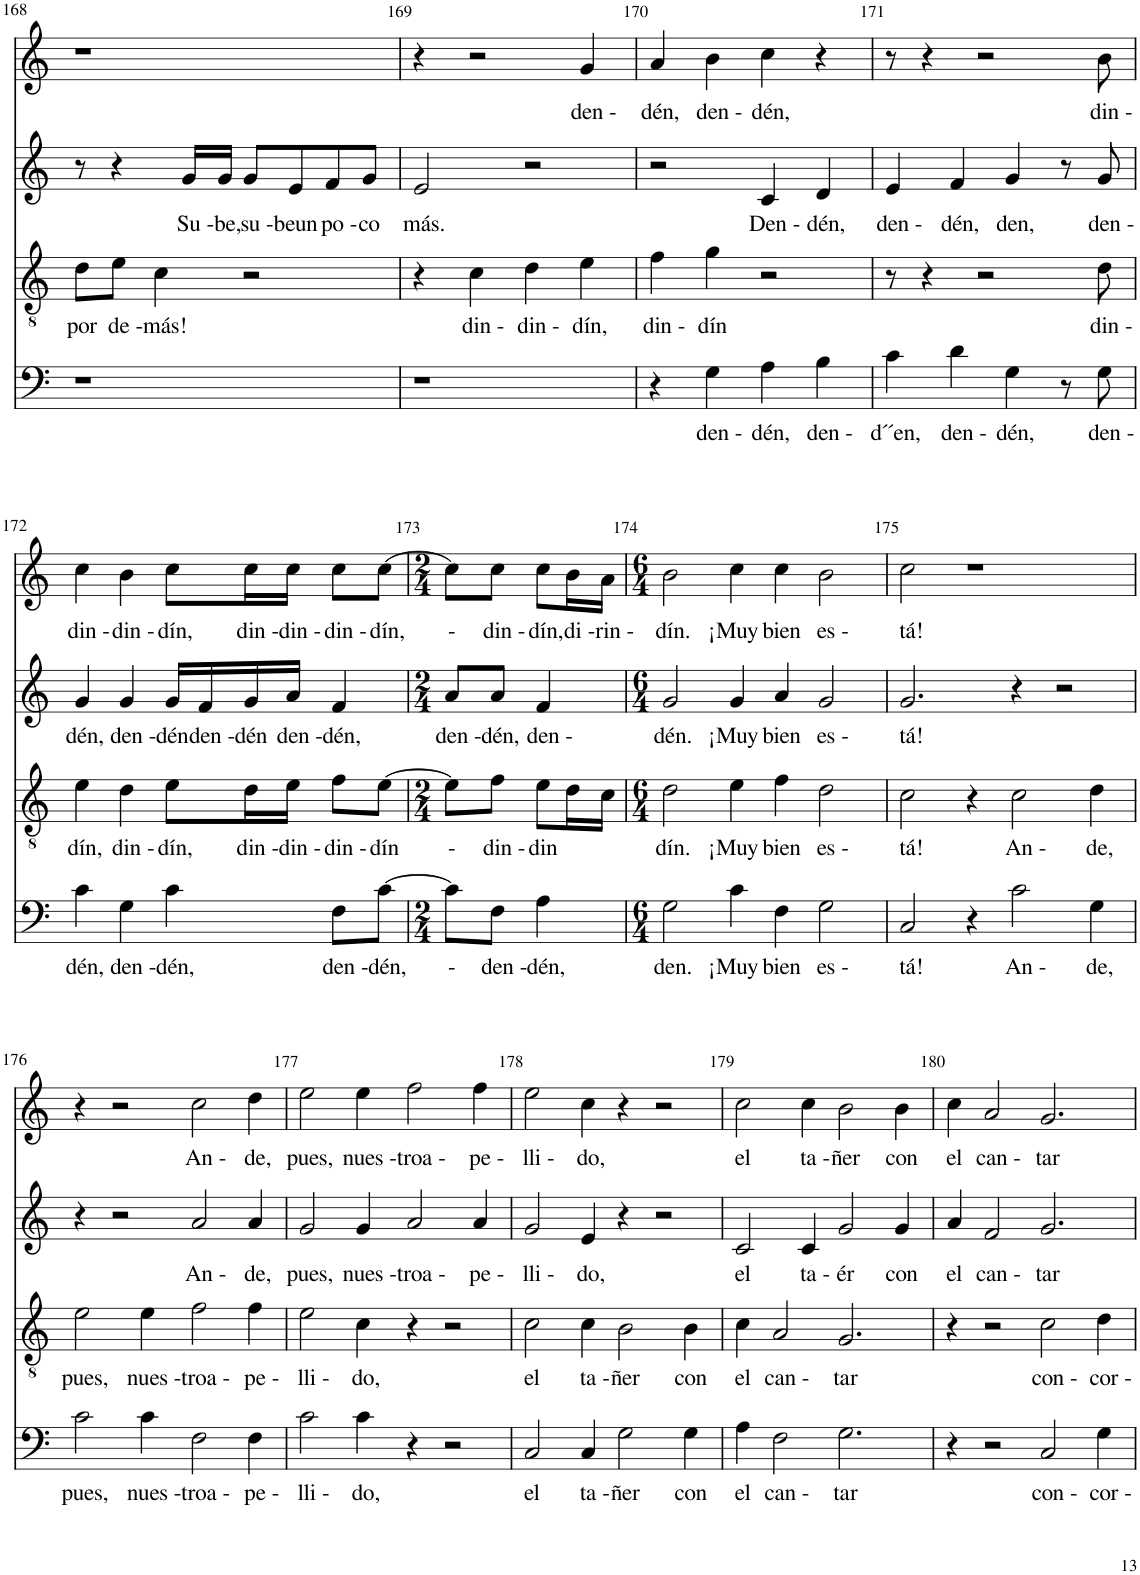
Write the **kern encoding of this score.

**kern	**text	**kern	**text	**kern	**text	**kern	**text
*part4	*part4	*part3	*part3	*part2	*part2	*part1	*part1
*staff4	*staff4	*staff3	*staff3	*staff2	*staff2	*staff1	*staff1
*I"Bass	*	*I"Tenor	*	*I"Alto	*	*I"Soprano	*
!!LO:PB:g=z
*clefF4	*	*clefGv2	*	*clefG2	*	*clefG2	*
*	*	*Trd4c7	*	*Trd4c7	*	*	*
*k[]	*	*k[]	*	*k[]	*	*k[]	*
*M4/4	*	*M4/4	*	*M4/4	*	*M4/4	*
=168	=168	=168	=168	=168	=168	=168	=168
!	!	!	!LO:LY:b	!	!	!	!
1r	.	8d\L	por	8r	.	1r	.
!	!	!	!LO:LY:b	!	!	!	!
.	.	8e\J	de -	4r	.	.	.
!	!	!	!LO:LY:b	!	!	!	!
.	.	4c\	más!	.	.	.	.
!	!	!	!	!	!LO:LY:b	!	!
.	.	.	.	16g/LL	Su -	.	.
!	!	!	!	!	!LO:LY:b	!	!
.	.	.	.	16g/JJ	be,	.	.
!	!	!	!	!	!LO:LY:b	!	!
.	.	2r	.	8g/L	su -	.	.
!	!	!	!	!	!LO:LY:b	!	!
.	.	.	.	8e/	beun	.	.
!	!	!	!	!	!LO:LY:b	!	!
.	.	.	.	8f/	po -	.	.
!	!	!	!	!	!LO:LY:b	!	!
.	.	.	.	8g/J	co	.	.
=169	=169	=169	=169	=169	=169	=169	=169
!	!	!	!	!	!LO:LY:b	!	!
1r	.	4r	.	2e/	más.	4r	.
!	!	!	!LO:LY:b	!	!	!	!
.	.	4c\	din -	.	.	2r	.
!	!	!	!LO:LY:b	!	!	!	!
.	.	4d\	din -	2r	.	.	.
!	!	!	!LO:LY:b	!	!	!	!LO:LY:b
.	.	4e\	dín,	.	.	4g/	den -
=170	=170	=170	=170	=170	=170	=170	=170
!	!	!	!LO:LY:b	!	!	!	!LO:LY:b
4r	.	4f\	din -	2r	.	4a/	dén,
!	!LO:LY:b	!	!LO:LY:b	!	!	!	!LO:LY:b
4G\	den -	4g\	dín	.	.	4b\	den -
!	!LO:LY:b	!	!	!	!LO:LY:b	!	!LO:LY:b
4A\	dén,	2r	.	4c/	Den -	4cc\	dén,
!	!LO:LY:b	!	!	!	!LO:LY:b	!	!
4B\	den -	.	.	4d/	dén,	4r	.
=171	=171	=171	=171	=171	=171	=171	=171
!	!LO:LY:b	!	!	!	!LO:LY:b	!	!
4c\	d´´en,	8r	.	4e/	den -	8r	.
.	.	4r	.	.	.	4r	.
!	!LO:LY:b	!	!	!	!LO:LY:b	!	!
4d\	den -	.	.	4f/	dén,	.	.
.	.	2r	.	.	.	2r	.
!	!LO:LY:b	!	!	!	!LO:LY:b	!	!
4G\	dén,	.	.	4g/	den,	.	.
8r	.	.	.	8r	.	.	.
!	!LO:LY:b	!	!LO:LY:b	!	!LO:LY:b	!	!LO:LY:b
8G\	den -	8d\	din -	8g/	den -	8b\	din -
!!LO:LB:g=z
=172	=172	=172	=172	=172	=172	=172	=172
!	!LO:LY:b	!	!LO:LY:b	!	!LO:LY:b	!	!LO:LY:b
4c\	dén,	4e\	dín,	4g/	dén,	4cc\	din -
!	!LO:LY:b	!	!LO:LY:b	!	!LO:LY:b	!	!LO:LY:b
4G\	den -	4d\	din -	4g/	den -	4b\	din -
!	!LO:LY:b	!	!LO:LY:b	!	!LO:LY:b	!	!LO:LY:b
4c\	dén,	8e\L	dín,	16g/LL	dén	8cc\L	dín,
!	!	!	!	!	!LO:LY:b	!	!
.	.	.	.	16f/	den -	.	.
!	!	!	!LO:LY:b	!	!LO:LY:b	!	!LO:LY:b
.	.	16d\L	din -	16g/	dén	16cc\L	din -
!	!	!	!LO:LY:b	!	!LO:LY:b	!	!LO:LY:b
.	.	16e\JJ	din -	16a/JJ	den -	16cc\JJ	din -
!	!LO:LY:b	!	!LO:LY:b	!	!LO:LY:b	!	!LO:LY:b
8F\L	den -	8f\L	din -	4f/	dén,	8cc\L	din -
!	!LO:LY:b	!	!LO:LY:b	!	!	!	!LO:LY:b
[8c\J	dén,	[8e\J	dín	.	.	[8cc\J	dín,
=173	=173	=173	=173	=173	=173	=173	=173
*M2/4	*	*M2/4	*	*M2/4	*	*M2/4	*
!	!LO:LY:b	!	!LO:LY:b	!	!LO:LY:b	!	!LO:LY:b
8c\L]	-	8e\L]	-	8a/L	den -	8cc\L]	-
!	!LO:LY:b	!	!LO:LY:b	!	!LO:LY:b	!	!LO:LY:b
8F\J	den -	8f\J	din -	8a/J	dén,	8cc\J	din -
!	!LO:LY:b	!	!LO:LY:b	!	!LO:LY:b	!	!LO:LY:b
4A\	dén,	8e\L	din	4f/	den -	8cc\L	dín,
!	!	!	!	!	!	!	!LO:LY:b
.	.	16d\L	.	.	.	16b\L	di -
!	!	!	!	!	!	!	!LO:LY:b
.	.	16c\JJ	.	.	.	16a\JJ	rin -
=174	=174	=174	=174	=174	=174	=174	=174
*M6/4	*	*M6/4	*	*M6/4	*	*M6/4	*
!	!LO:LY:b	!	!LO:LY:b	!	!LO:LY:b	!	!LO:LY:b
2G\	den.	2d\	dín.	2g/	dén.	2b\	dín.
!	!LO:LY:b	!	!LO:LY:b	!	!LO:LY:b	!	!LO:LY:b
4c\	¡Muy	4e\	¡Muy	4g/	¡Muy	4cc\	¡Muy
!	!LO:LY:b	!	!LO:LY:b	!	!LO:LY:b	!	!LO:LY:b
4F\	bien	4f\	bien	4a/	bien	4cc\	bien
!	!LO:LY:b	!	!LO:LY:b	!	!LO:LY:b	!	!LO:LY:b
2G\	es -	2d\	es -	2g/	es -	2b\	es -
=175	=175	=175	=175	=175	=175	=175	=175
!	!LO:LY:b	!	!LO:LY:b	!	!LO:LY:b	!	!LO:LY:b
2C/	tá!	2c\	tá!	2.g/	tá!	2cc\	tá!
4r	.	4r	.	.	.	1r	.
!	!LO:LY:b	!	!LO:LY:b	!	!	!	!
2c\	An -	2c\	An -	4r	.	.	.
.	.	.	.	2r	.	.	.
!	!LO:LY:b	!	!LO:LY:b	!	!	!	!
4G\	de,	4d\	de,	.	.	.	.
!!LO:LB:g=z
=176	=176	=176	=176	=176	=176	=176	=176
!	!LO:LY:b	!	!LO:LY:b	!	!	!	!
2c\	pues,	2e\	pues,	4r	.	4r	.
.	.	.	.	2r	.	2r	.
!	!LO:LY:b	!	!LO:LY:b	!	!	!	!
4c\	nues -	4e\	nues -	.	.	.	.
!	!LO:LY:b	!	!LO:LY:b	!	!LO:LY:b	!	!LO:LY:b
2F\	troa -	2f\	troa -	2a/	An -	2cc\	An -
!	!LO:LY:b	!	!LO:LY:b	!	!LO:LY:b	!	!LO:LY:b
4F\	pe -	4f\	pe -	4a/	de,	4dd\	de,
=177	=177	=177	=177	=177	=177	=177	=177
!	!LO:LY:b	!	!LO:LY:b	!	!LO:LY:b	!	!LO:LY:b
2c\	lli -	2e\	lli -	2g/	pues,	2ee\	pues,
!	!LO:LY:b	!	!LO:LY:b	!	!LO:LY:b	!	!LO:LY:b
4c\	do,	4c\	do,	4g/	nues -	4ee\	nues -
!	!	!	!	!	!LO:LY:b	!	!LO:LY:b
4r	.	4r	.	2a/	troa -	2ff\	troa -
2r	.	2r	.	.	.	.	.
!	!	!	!	!	!LO:LY:b	!	!LO:LY:b
.	.	.	.	4a/	pe -	4ff\	pe -
=178	=178	=178	=178	=178	=178	=178	=178
!	!LO:LY:b	!	!LO:LY:b	!	!LO:LY:b	!	!LO:LY:b
2C/	el	2c\	el	2g/	lli -	2ee\	lli -
!	!LO:LY:b	!	!LO:LY:b	!	!LO:LY:b	!	!LO:LY:b
4C/	ta -	4c\	ta -	4e/	do,	4cc\	do,
!	!LO:LY:b	!	!LO:LY:b	!	!	!	!
2G\	ñer	2B\	ñer	4r	.	4r	.
.	.	.	.	2r	.	2r	.
!	!LO:LY:b	!	!LO:LY:b	!	!	!	!
4G\	con	4B\	con	.	.	.	.
=179	=179	=179	=179	=179	=179	=179	=179
!	!LO:LY:b	!	!LO:LY:b	!	!LO:LY:b	!	!LO:LY:b
4A\	el	4c\	el	2c/	el	2cc\	el
!	!LO:LY:b	!	!LO:LY:b	!	!	!	!
2F\	can -	2A/	can -	.	.	.	.
!	!	!	!	!	!LO:LY:b	!	!LO:LY:b
.	.	.	.	4c/	ta -	4cc\	ta -
!	!LO:LY:b	!	!LO:LY:b	!	!LO:LY:b	!	!LO:LY:b
2.G\	tar	2.G/	tar	2g/	ér	2b\	ñer
!	!	!	!	!	!LO:LY:b	!	!LO:LY:b
.	.	.	.	4g/	con	4b\	con
=180	=180	=180	=180	=180	=180	=180	=180
!	!	!	!	!	!LO:LY:b	!	!LO:LY:b
4r	.	4r	.	4a/	el	4cc\	el
!	!	!	!	!	!LO:LY:b	!	!LO:LY:b
2r	.	2r	.	2f/	can -	2a/	can -
!	!LO:LY:b	!	!LO:LY:b	!	!LO:LY:b	!	!LO:LY:b
2C/	con -	2c\	con -	2.g/	tar	2.g/	tar
!	!LO:LY:b	!	!LO:LY:b	!	!	!	!
4G\	cor -	4d\	cor -	.	.	.	.
=	=	=	=	=	=	=	=
*-	*-	*-	*-	*-	*-	*-	*-
